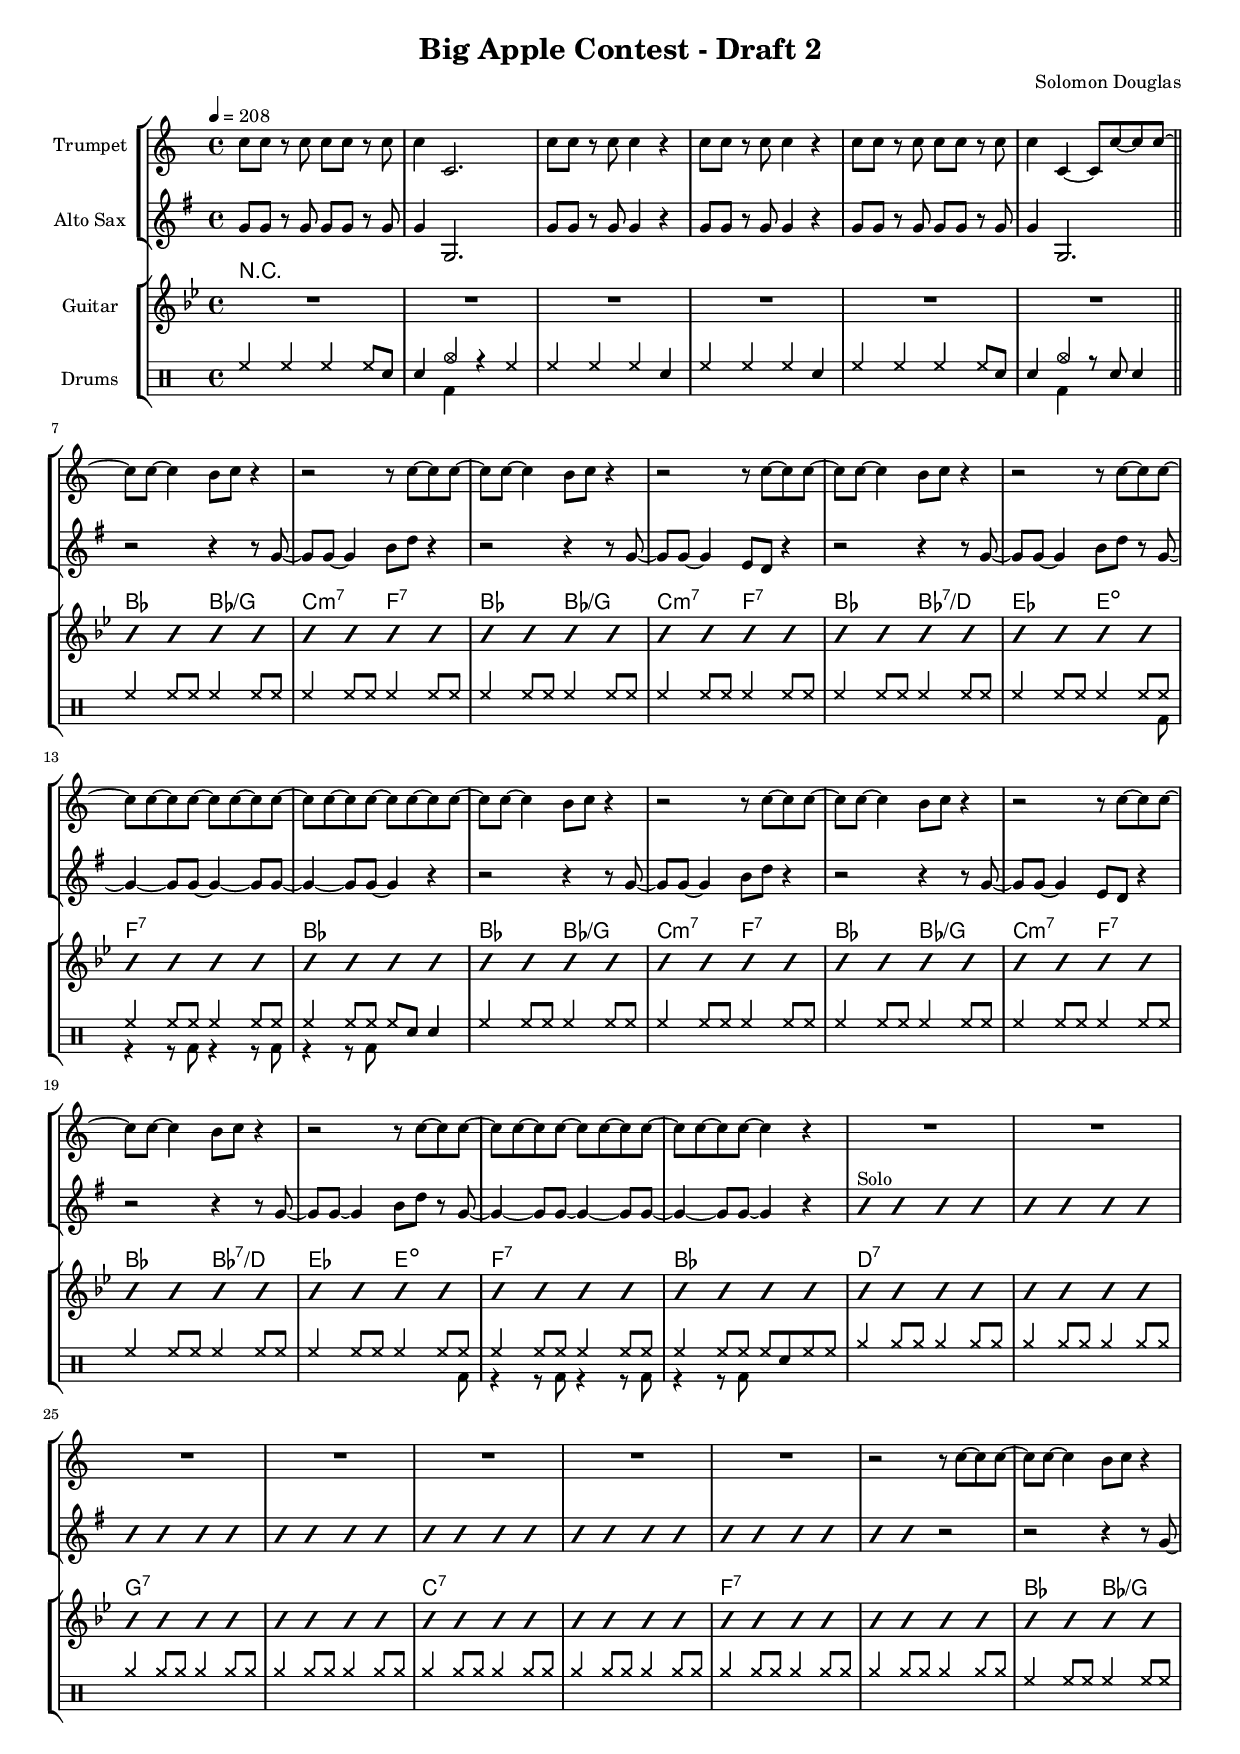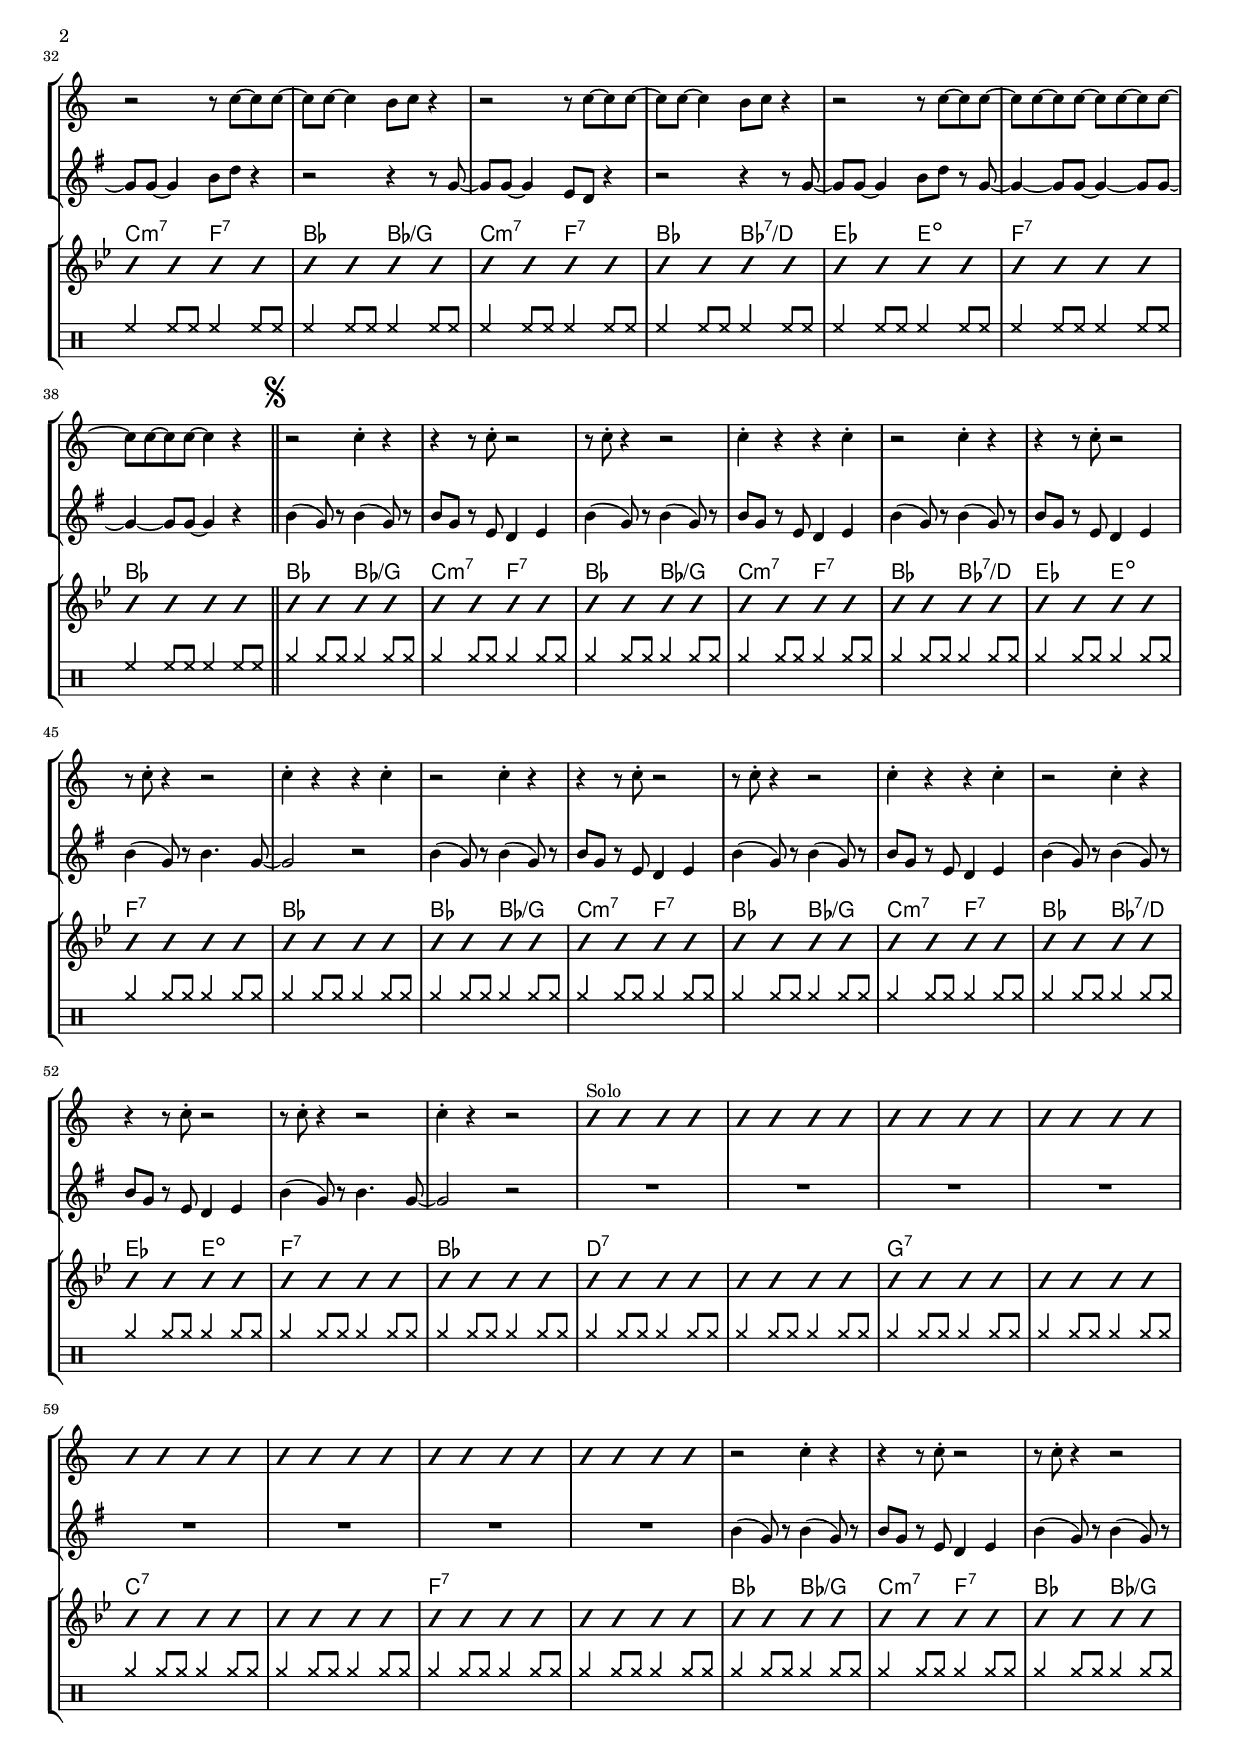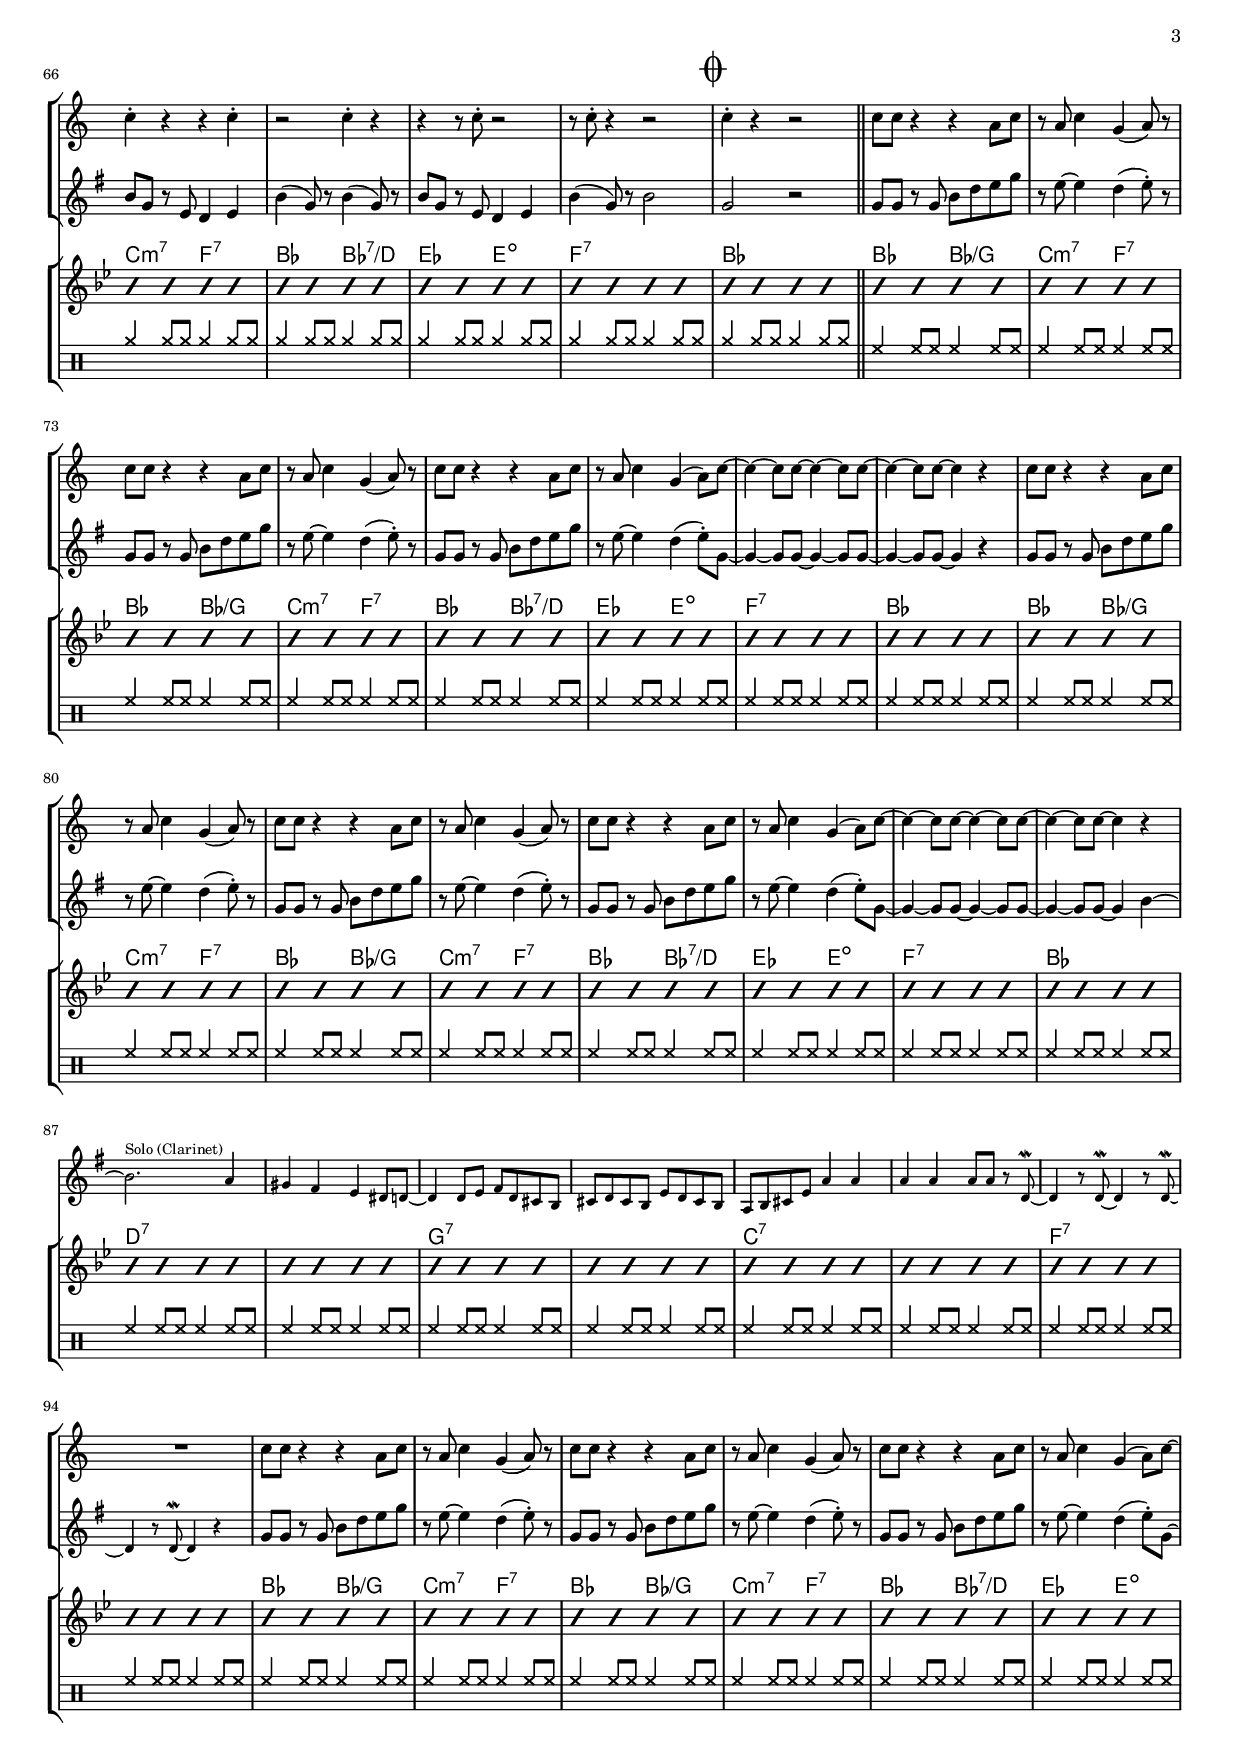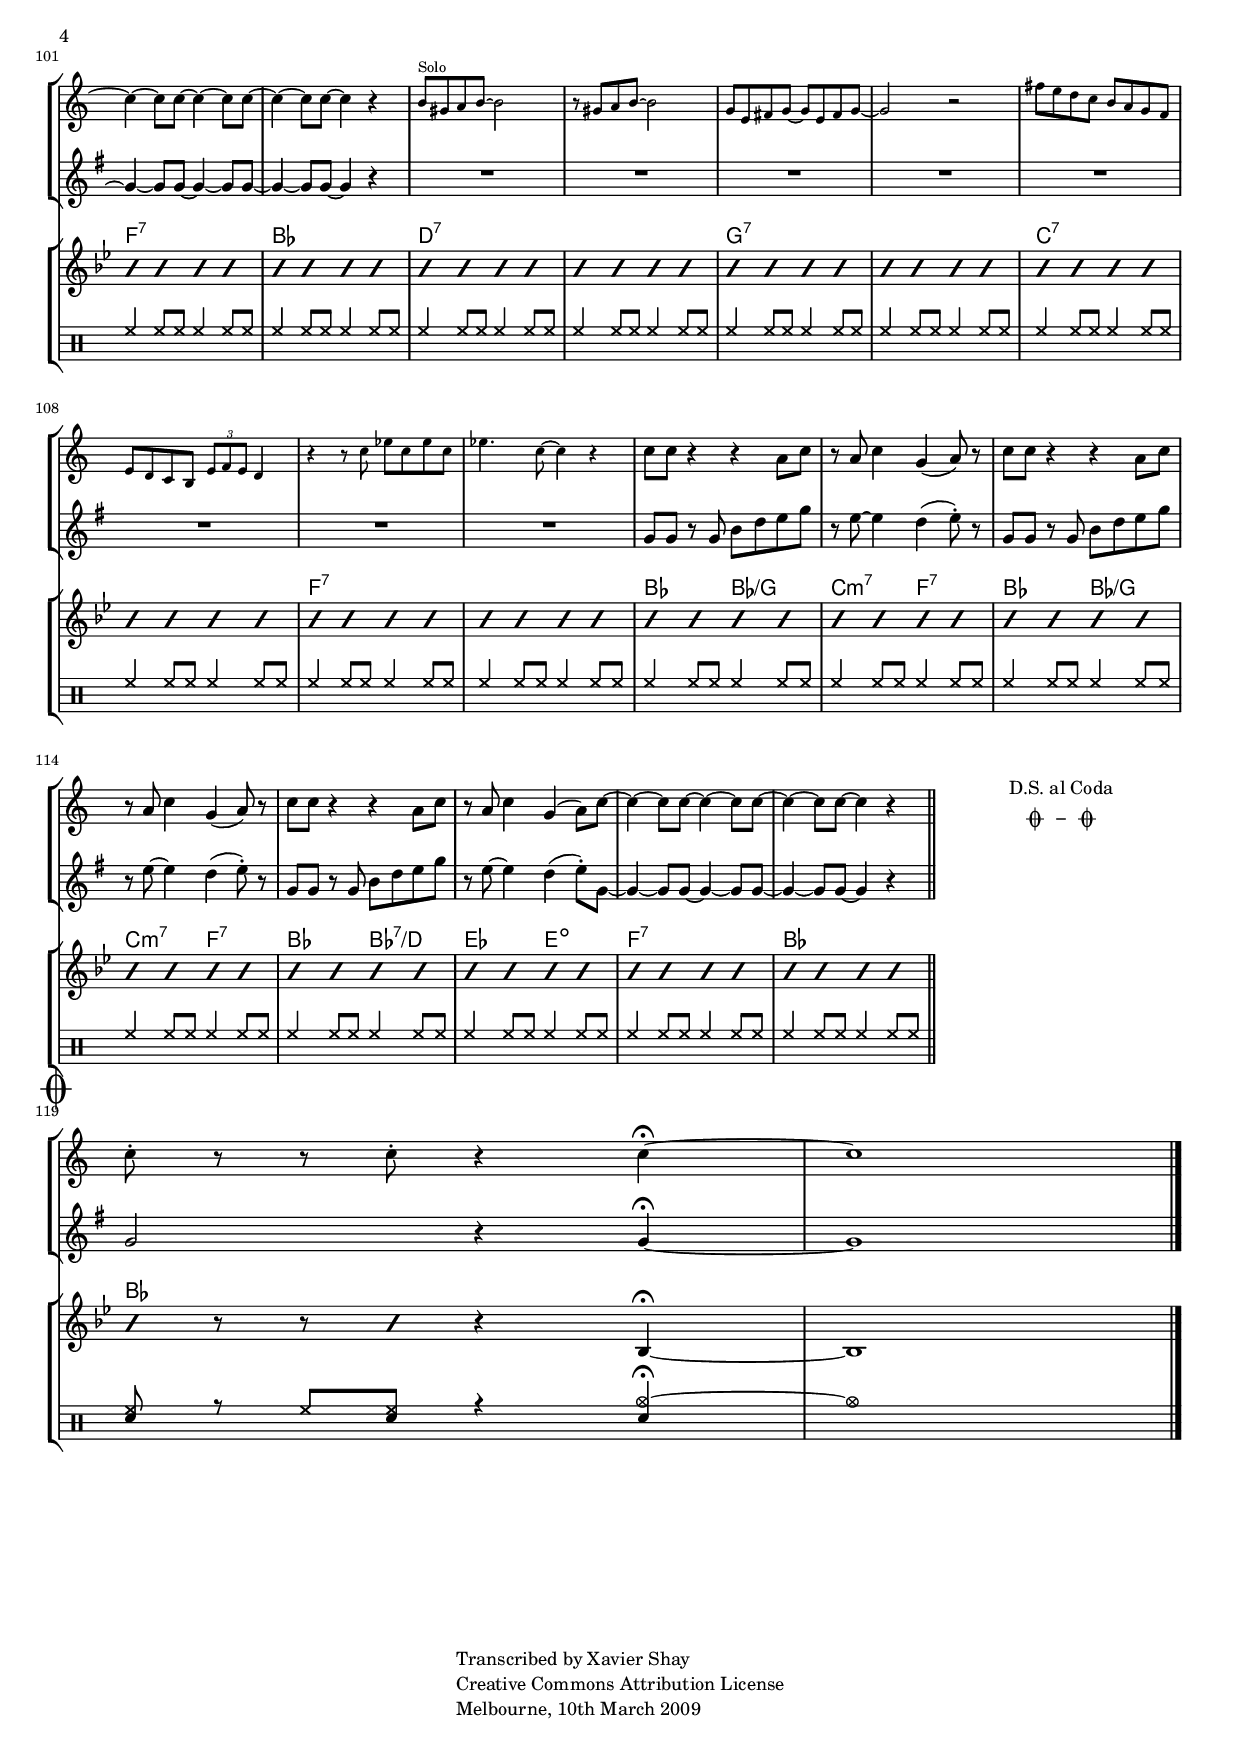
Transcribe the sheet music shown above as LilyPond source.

\version "2.10.10"
\header {
 title = "Big Apple Contest - Draft 2"
 composer = "Solomon Douglas"
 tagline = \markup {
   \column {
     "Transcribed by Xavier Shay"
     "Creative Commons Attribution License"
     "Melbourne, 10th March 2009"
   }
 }
}

#(set-global-staff-size 16)

%%%%%%%%%%%% Some macros %%%%%%%%%%%%%%%%%%%

sl = {
 \override NoteHead #'style = #'slash
 \override Stem #'transparent = ##t
}
nsl = {
 \revert NoteHead #'style
 \revert Stem #'transparent
}
cr = \override NoteHead #'style = #'cross
ncr = \revert NoteHead #'style

%% insert chord name style stuff here.

jzchords = { }

%%%%%%%%%%%% Keys'n'thangs %%%%%%%%%%%%%%%%%

global = {
 \time 4/4
}

Key = { \key bes \major }

% ############ Horns ############

% ------ Trumpet ------
trpt = \transpose c d \relative c'' {
 \Key
  \set Score.skipBars = ##t

  \tempo 4 = 208
  bes8 bes r bes bes bes r bes 
  bes4 bes,2. 
  bes'8 bes r bes bes4 r |
  bes8 bes r bes bes4 r |
  bes8 bes r bes bes bes r bes 
  bes4 bes,~ bes8 bes'~ bes bes~ 
  \bar "||"

  % A
  bes bes~ bes4 a8 bes r4 |
  r2 r8 bes8~ bes bes~ |
  bes bes~ bes4 a8 bes r4 |
  r2 r8 bes8~ bes bes~ |
  bes bes~ bes4 a8 bes r4 |
  r2 r8 bes8~ bes bes8~ |
  bes8 bes~ bes bes~ bes bes~ bes bes~ |
  bes8 bes~ bes bes~ bes bes~ bes bes~ |

  bes8 bes~ bes4 a8 bes r4 |
  r2 r8 bes8~ bes bes~ |
  bes bes~ bes4 a8 bes r4 |
  r2 r8 bes8~ bes bes~ |
  bes bes~ bes4 a8 bes r4 |
  r2 r8 bes8~ bes bes8~ |
  bes8 bes~ bes bes~ bes bes~ bes bes~ |
  bes8 bes~ bes bes~ bes4 r4 |

  R1*7
  r2 r8 bes~ bes bes~ |

  bes8 bes~ bes4 a8 bes r4 |
  r2 r8 bes8~ bes bes~ |
  bes bes~ bes4 a8 bes r4 |
  r2 r8 bes8~ bes bes~ |
  bes bes~ bes4 a8 bes r4 |
  r2 r8 bes8~ bes bes8~ |
  bes8 bes~ bes bes~ bes bes~ bes bes~ |
  bes8 bes~ bes bes~ bes4 r4 |

  \bar "||"

  % B
  \mark \markup { \musicglyph #"scripts.segno" }
  \repeat unfold 3 {
    r2 bes4 -. r4 |
    r4 r8 bes8 -. r2 |
    r8 bes8 -. r4 r2 |
    bes4 -. r4 r4 bes -. |
  }
  r2 bes4 -. r4 |
  r4 r8 bes8 -. r2 |
  r8 bes8 -. r4 r2 |
  bes4 -. r4 r2 |

  \sl
  a4^"Solo" a a a
  a a a a
  a a a a
  a a a a
  a a a a
  a a a a
  a a a a
  a a a a
  \nsl

  \repeat unfold 1 {
    r2 bes4 -. r4 |
    r4 r8 bes8 -. r2 |
    r8 bes8 -. r4 r2 |
    bes4 -. r4 r4 bes -. |
  }
  r2 bes4 -. r4 |
  r4 r8 bes8 -. r2 |
  r8 bes8 -. r4 r2 |
  \once \override Score.RehearsalMark #'font-size = #4
  \mark \markup { \musicglyph #"scripts.coda" }
  
  bes4 -. r4 r2 |

  \bar "||"

  % C
  \repeat unfold 2 {
    bes8 bes8 r4 r g8 bes
    r8 g8 bes4 f( g8) r8
    bes8 bes8 r4 r g8 bes
    r8 g8 bes4 f( g8) r8
    bes8 bes8 r4 r g8 bes
    r8 g8 bes4 f( g8) bes8~ |
    bes4~ bes8 bes~ bes4~ bes8 bes8~ |
    bes4~ bes8 bes~ bes4 r  |
  }

  R1*8
  bes8 bes8 r4 r g8 bes
  r8 g8 bes4 f( g8) r8
  bes8 bes8 r4 r g8 bes
  r8 g8 bes4 f( g8) r8
  bes8 bes8 r4 r g8 bes
  r8 g8 bes4 f( g8) bes8~ |
  bes4~ bes8 bes~ bes4~ bes8 bes8~ |
  bes4~ bes8 bes~ bes4 r  |

  \tiny
  a8^"Solo" fis g a~ a2 |
  r8 fis g a~ a2 |
  f8 d e f~ f d e f~ |
  f2 r |
  e'8 d c bes a g f ees |
  d c bes a \times 2/3 { d ees d } c4 |
  r4 r8 bes' des bes des bes |
  des4. bes8~ bes4 r4 |
  \normalsize

  bes8 bes8 r4 r g8 bes |
  r8 g8 bes4 f( g8) r8 |
  bes8 bes8 r4 r g8 bes |
  r8 g8 bes4 f( g8) r8 |
  bes8 bes8 r4 r g8 bes |
  r8 g8 bes4 f( g8) bes8~ |
  bes4~ bes8 bes~ bes4~ bes8 bes8~ |
  bes4~ bes8 bes~ bes4 r  |
  \bar "||"

  \cadenzaOn 
  \stopStaff
     \once \override TextScript #'word-space = #1.5
        \once \override TextScript #'X-offset = #8
        \once \override TextScript #'Y-offset = #1.5
        | s1*0^\markup { \center-column { "D.S. al Coda" \line { \musicglyph #"scripts.coda" \musicglyph #"scripts.tenuto" \musicglyph #"scripts.coda"} } }
        
        % Increasing the unfold counter will expand the staff-free space
        \repeat unfold 4 {
          s4 s4 s4 s4
          \bar ""
        }
        % Resume bar count and show staff lines again
     \startStaff
   \cadenzaOff
  
  \break
  \once \override Score.RehearsalMark #'extra-offset = #'( -8.42 . 1.75 )
   
 \once \override Score.RehearsalMark #'font-size = #5
 \mark \markup { \musicglyph #"scripts.coda" }
 bes8 -. r r bes -. r4 bes4~\fermata |
 bes1
 \bar "|."
}
trpharmony = \transpose c' d {
 \jzchords
}
trumpet = {
 \global
 \set Staff.instrumentName = #"Trumpet"
 \clef treble
 <<
   \trpt
 >>
}

% ------ Alto Saxophone ------
alto = \transpose c a \relative c' {
 \Key
 bes8 bes r bes bes bes r bes 
 bes4 bes,2. 
 bes'8 bes r bes bes4 r |
 bes8 bes r bes bes4 r |
 bes8 bes r bes bes bes r bes 
 bes4 bes,2. |

 % A
 \repeat unfold 2 {
   r2 r4 r8 bes'8~ |
   bes8 bes~ bes4 d8 f r4 |
   r2 r4 r8 bes,8~ |
   bes8 bes~ bes4 g8 f r4 |
   r2 r4 r8 bes8~ |
   bes8 bes~ bes4 d8 f r8 bes,8~ |
   bes4~ bes8 bes~ bes4~ bes8 bes8~ |
   bes4~ bes8 bes~ bes4 r  |
 }
 \sl d^"Solo" d d d
 d d d d
 d d d d
 d d d d
 d d d d
 d d d d
 d d d d
 d d
 \nsl
 r2

 r2 r4 r8 bes8~ |
 bes8 bes~ bes4 d8 f r4 |
 r2 r4 r8 bes,8~ |
 bes8 bes~ bes4 g8 f r4 |
 r2 r4 r8 bes8~ |
 bes8 bes~ bes4 d8 f r8 bes,8~ |
 bes4~ bes8 bes~ bes4~ bes8 bes8~ |
 bes4~ bes8 bes~ bes4 r  |

 % B
 \repeat unfold 3 {
   d4( bes8) r d4( bes8) r |
   d8 bes r g f4 g |
 }
 d'4( bes8) r d4. bes8~ |
 bes2 r2 |
 \repeat unfold 3 {
   d4( bes8) r d4( bes8) r |
   d8 bes r g f4 g |
 }
 d'4( bes8) r d4. bes8~ |
 bes2 r2 |

 R1*8
 \repeat unfold 3 {
   d4( bes8) r d4( bes8) r |
   d8 bes r g f4 g |
 }
 d'4( bes8) r d2 |
 bes2 r2 |

 % C
 \repeat unfold 2 {
   bes8 bes r bes d f g bes
   r8 g8~ g4 f4( g8 -.) r8 |
   bes,8 bes r bes d f g bes
   r8 g8~ g4 f4( g8 -.) r8 |
   bes,8 bes r bes d f g bes
   r8 g8~ g4 f4( g8 -.) bes,8~ |
   bes4~ bes8 bes~ bes4~ bes8 bes8~ |
 }
 \alternative {
   { bes4~ bes8 bes~ bes4 r  | }
   { bes4~ bes8 bes~ bes4 d4~  | }
 }
 \tiny
 d2.^"Solo (Clarinet)" c4
 b a g fis8 f~ |
 f4 f8 g a f e d |
 e f e d g f e d |
 c d e g c4 c |
 c c c8 c r8 f,~\mordent |
 f4 r8 f8~\mordent f4 r8 f8~\mordent |
 f4 r8 f8~\mordent f4 r4 |
 \normalsize

 bes8 bes r bes d f g bes
 r8 g8~ g4 f4( g8 -.) r8 |
 bes,8 bes r bes d f g bes
 r8 g8~ g4 f4( g8 -.) r8 |
 bes,8 bes r bes d f g bes
 r8 g8~ g4 f4( g8 -.) bes,8~ |
 bes4~ bes8 bes~ bes4~ bes8 bes8~ |
 bes4~ bes8 bes~ bes4 r  |

 R1*8
 bes8 bes r bes d f g bes
 r8 g8~ g4 f4( g8 -.) r8 |
 bes,8 bes r bes d f g bes
 r8 g8~ g4 f4( g8 -.) r8 |
 bes,8 bes r bes d f g bes
 r8 g8~ g4 f4( g8 -.) bes,8~ |
 bes4~ bes8 bes~ bes4~ bes8 bes8~ |
 bes4~ bes8 bes~ bes4 r  |

  \cadenzaOn 
  \stopStaff
     \once \override TextScript #'word-space = #1.5
        % Increasing the unfold counter will expand the staff-free space
        \repeat unfold 4 {
          s4 s4 s4 s4
          \bar ""
        }
     \startStaff
   \cadenzaOff

 % Coda
 bes2 r4 bes4~\fermata |
 bes1
}
altoharmony = \transpose c' a \chordmode {
 \jzchords
}
altosax = {
 \global
 \set Staff.instrumentName = #"Alto Sax"
 \clef treble
 <<
   \alto
 >>
}

% ############ Rhythm Section #############

% ------ Guitar ------
gtr = \relative c'' {
 \Key
\set Score.skipBars = ##t
 R1 * 6
 \sl 
 % A
 \repeat unfold 32 { bes4 bes bes bes }

 % B
 \repeat unfold 32 { bes4 bes bes bes }

 % C
 \repeat unfold 32 { bes4 bes bes bes }
 \repeat unfold 16 { bes4 bes bes bes }

  \cadenzaOn 
  \stopStaff
     \once \override TextScript #'word-space = #1.5
        % Increasing the unfold counter will expand the staff-free space
        \repeat unfold 4 {
          s4 s4 s4 s4
          \bar ""
        }
     \startStaff
   \cadenzaOff

 bes8 r r bes r4 \nsl bes,4~\fermata |
 bes1
}
gtrharmony = \chordmode {
 \jzchords
 R1 * 6
 \repeat unfold 3 {
   bes2 bes/g c:min7 f:7
   bes bes/g c:min7 f:7
   bes bes:7/d ees e:dim
   f1:7 bes
   bes2 bes/g c:min7 f:7
   bes bes/g c:min7 f:7
   bes bes:7/d ees e:dim
   f1:7 bes

   d:7 s1 g:7 s1 c:7 s1 f:7 s1

   bes2 bes/g c:min7 f:7
   bes bes/g c:min7 f:7
   bes bes:7/d ees e:dim
   f1:7 bes
 }

 d:7 s1 g:7 s1 c:7 s1 f:7 s1

 bes2 bes/g c:min7 f:7
 bes bes/g c:min7 f:7
 bes bes:7/d ees e:dim
 f1:7 bes

  \repeat unfold 4 {
    s4 s4 s4 s4
    \bar ""
  }

 bes1 s1
}
guitar = {
 \global
 \set Staff.instrumentName = #"Guitar"
 \clef treble
 <<
   \gtr
 >>
}

% ------ Drums ------
jazzHats = \drummode { hh4 hh8 hh hh4 hh8 hh }
jazzRide = \drummode { cymr4 cymr8 cymr cymr4 cymr8 cymr }
up = \drummode {
 hh4 hh hh hh8 sn
 sn4 cymc r hh
 hh4 hh hh sn
 hh4 hh hh sn
 hh4 hh hh hh8 sn
 sn4 cymc r8 sn sn4

 % A
 \repeat unfold 7 { \jazzHats }
 hh4 hh8 hh hh8 sn8 sn4

 \repeat unfold 7 { \jazzHats }
 hh4 hh8 hh hh8 sn8 hh8 hh 

 \repeat unfold 8 { \jazzRide }
 \repeat unfold 8 { \jazzHats }

 \repeat unfold 32 { \jazzRide }

 \repeat unfold 32 { \jazzHats }
 \repeat unfold 16 { \jazzHats }

  \stopStaff
     \once \override TextScript #'word-space = #1.5
        % Increasing the unfold counter will expand the staff-free space
        \repeat unfold 4 {
          s4 s4 s4 s4
          \bar ""
        }
     \startStaff
   \cadenzaOff

 <hh sn>8 r hh <hh sn> r4 <sn cymc~>\fermata |
 cymc1
}

down = \drummode {
 s1 
 s4 bd s2
 s1 
 s1 
 s1 
 s4 bd4 s2

 % A
 s1 * 5
 s2 s4 s8 bd
 r4 r8 bd r4 r8 bd
 r4 r8 bd s2

 s1 * 5
 s2 s4 s8 bd
 r4 r8 bd r4 r8 bd
 r4 r8 bd s2
}

drumContents = {
 \global
 <<
   \set DrumStaff.instrumentName = #"Drums"
   \new DrumVoice { \voiceOne \up }
   \new DrumVoice { \voiceTwo \down }
 >>
}

%%%%%%%%% It All Goes Together Here %%%%%%%%%%%%%%%%%%%%%%

\score {
 <<
   \new StaffGroup = "horns" <<
     \new Staff = "trumpet" \trumpet
     \new ChordNames = "altochords" \altoharmony
     \new Staff = "altosax" \altosax
%     \new ChordNames = "barichords" \bariharmony
%     \new Staff = "barisax" \barisax
   >>

   \new StaffGroup = "rhythm" <<
     \new ChordNames = "chords" \gtrharmony
     \new Staff = "guitar" \guitar
     \new DrumStaff { \drumContents }
   >>
 >>

 \layout {
   \context { \RemoveEmptyStaffContext }
   \context {
     \Score
     \override BarNumber #'padding = #3
     \override RehearsalMark #'padding = #2
     skipBars = ##t
   }
 }

 \midi {
     \context {
       \Score
       tempoWholesPerMinute = #(ly:make-moment 208 4)
     }
 }
}

